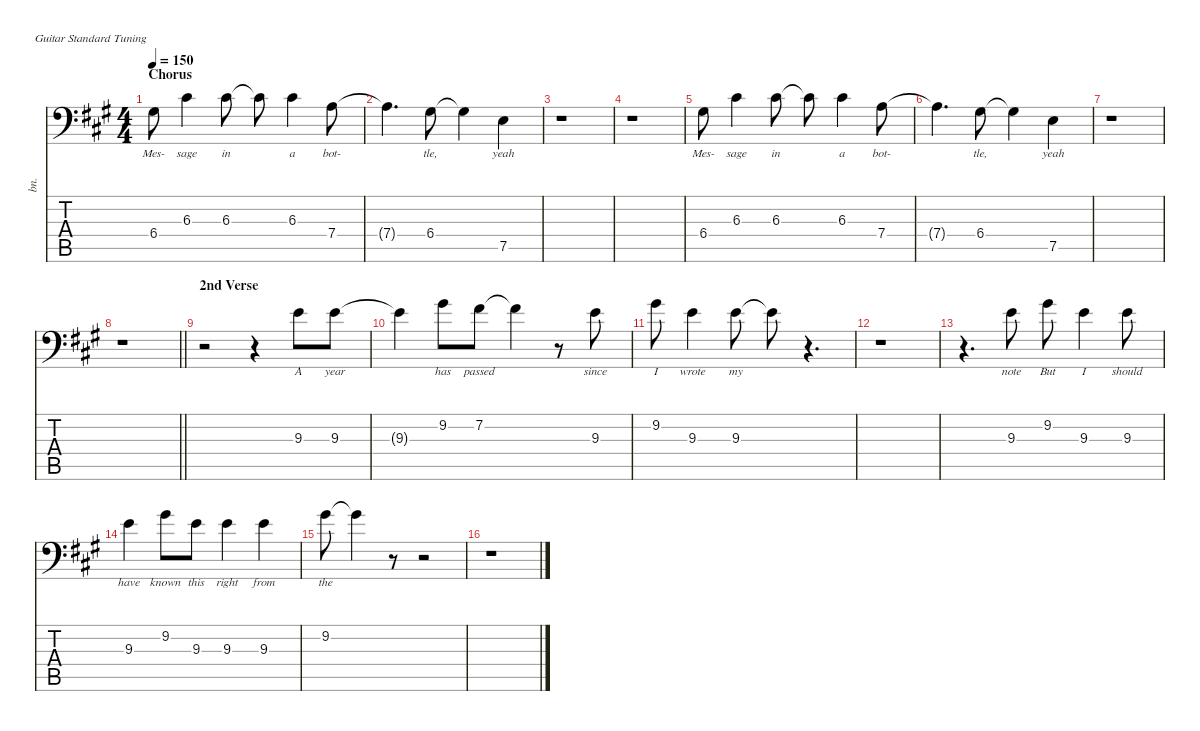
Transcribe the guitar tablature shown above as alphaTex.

\defaultSystemsLayout 4
\hideDynamics
\bracketExtendMode nobrackets
\otherSystemsTrackNameOrientation horizontal
\track ("Vocals" "bn.") {instrument bassoon}
\staff {score tabs}
\tuning (E4 B3 G3 D3 A2 E2)
\ts (4 4)
\section ("" "Chorus")
\tempo 150
\clef f4
\ks a
6.4{acc #}.8{lyrics (0 "Mes-") lyrics (1 "") lyrics (2 "") lyrics (3 "") lyrics (4 "") dy mf beam Down} 6.3{acc #}.4{lyrics (0 "sage") lyrics (1 "") lyrics (2 "") lyrics (3 "") lyrics (4 "") beam Down} 6.3{acc #}.8{lyrics (0 "in") lyrics (1 "") lyrics (2 "") lyrics (3 "") lyrics (4 "") beam Down} 6.3{t acc #}.8{dy f beam Down} 6.3{acc #}.4{lyrics (0 "a") lyrics (1 "") lyrics (2 "") lyrics (3 "") lyrics (4 "") dy mf beam Down} 7.4{acc forcenatural}.8{lyrics (0 "bot-") lyrics (1 "") lyrics (2 "") lyrics (3 "") lyrics (4 "") beam Down} |
7.4{t acc forcenatural}.4{d dy f beam Down} 6.4{acc #}.8{lyrics (0 "tle,") lyrics (1 "") lyrics (2 "") lyrics (3 "") lyrics (4 "") dy mf beam Down} 6.4{t acc #}.4{dy f beam Down} 7.5{acc forcenatural}.4{lyrics (0 "yeah") lyrics (1 "") lyrics (2 "") lyrics (3 "") lyrics (4 "") dy mf beam Down} |
r.1{beam Down} |
r.1{beam Down} |
6.4{acc #}.8{lyrics (0 "Mes-") lyrics (1 "") lyrics (2 "") lyrics (3 "") lyrics (4 "") beam Down} 6.3{acc #}.4{lyrics (0 "sage") lyrics (1 "") lyrics (2 "") lyrics (3 "") lyrics (4 "") beam Down} 6.3{acc #}.8{lyrics (0 "in") lyrics (1 "") lyrics (2 "") lyrics (3 "") lyrics (4 "") beam Down} 6.3{t acc #}.8{dy f beam Down} 6.3{acc #}.4{lyrics (0 "a") lyrics (1 "") lyrics (2 "") lyrics (3 "") lyrics (4 "") dy mf beam Down} 7.4{acc forcenatural}.8{lyrics (0 "bot-") lyrics (1 "") lyrics (2 "") lyrics (3 "") lyrics (4 "") beam Down} |
7.4{t acc forcenatural}.4{d dy f beam Down} 6.4{acc #}.8{lyrics (0 "tle,") lyrics (1 "") lyrics (2 "") lyrics (3 "") lyrics (4 "") dy mf beam Down} 6.4{t acc #}.4{dy f beam Down} 7.5{acc forcenatural}.4{lyrics (0 "yeah") lyrics (1 "") lyrics (2 "") lyrics (3 "") lyrics (4 "") dy mf beam Down} |
r.1{beam Down} |
\barLineRight lightlight
r.1{beam Down} |
\section ("" "2nd Verse")
r.2{beam Down} r.4{beam Down} 9.3{acc forcenatural}.8{lyrics (0 "A") lyrics (1 "") lyrics (2 "") lyrics (3 "") lyrics (4 "") beam Down} 9.3{acc forcenatural}.8{lyrics (0 "year") lyrics (1 "") lyrics (2 "") lyrics (3 "") lyrics (4 "") beam Down} |
9.3{t acc forcenatural}.4{beam Down} 9.2{acc #}.8{lyrics (0 "has") lyrics (1 "") lyrics (2 "") lyrics (3 "") lyrics (4 "") beam Down} 7.2{acc #}.8{lyrics (0 "passed") lyrics (1 "") lyrics (2 "") lyrics (3 "") lyrics (4 "") beam Down} 7.2{t acc #}.4{beam Down} r.8{beam Down} 9.3{acc forcenatural}.8{lyrics (0 "since") lyrics (1 "") lyrics (2 "") lyrics (3 "") lyrics (4 "") beam Down} |
9.2{acc #}.8{lyrics (0 "I") lyrics (1 "") lyrics (2 "") lyrics (3 "") lyrics (4 "") beam Down} 9.3{acc forcenatural}.4{lyrics (0 "wrote") lyrics (1 "") lyrics (2 "") lyrics (3 "") lyrics (4 "") beam Down} 9.3{acc forcenatural}.8{lyrics (0 "my") lyrics (1 "") lyrics (2 "") lyrics (3 "") lyrics (4 "") beam Down} 9.3{t acc forcenatural}.8{beam Down} r.4{d beam Down} |
r.1{beam Down} |
r.4{d beam Down} 9.3{acc forcenatural}.8{lyrics (0 "note") lyrics (1 "") lyrics (2 "") lyrics (3 "") lyrics (4 "") beam Down} 9.2{acc #}.8{lyrics (0 "But") lyrics (1 "") lyrics (2 "") lyrics (3 "") lyrics (4 "") beam Down} 9.3{acc forcenatural}.4{lyrics (0 "I") lyrics (1 "") lyrics (2 "") lyrics (3 "") lyrics (4 "") beam Down} 9.3{acc forcenatural}.8{lyrics (0 "should") lyrics (1 "") lyrics (2 "") lyrics (3 "") lyrics (4 "") beam Down} |
9.3{acc forcenatural}.4{lyrics (0 "have") lyrics (1 "") lyrics (2 "") lyrics (3 "") lyrics (4 "") beam Down} 9.2{acc #}.8{lyrics (0 "known") lyrics (1 "") lyrics (2 "") lyrics (3 "") lyrics (4 "") beam Down} 9.3{acc forcenatural}.8{lyrics (0 "this") lyrics (1 "") lyrics (2 "") lyrics (3 "") lyrics (4 "") beam Down} 9.3{acc forcenatural}.4{lyrics (0 "right") lyrics (1 "") lyrics (2 "") lyrics (3 "") lyrics (4 "") beam Down} 9.3{acc forcenatural}.4{lyrics (0 "from") lyrics (1 "") lyrics (2 "") lyrics (3 "") lyrics (4 "") beam Down} |
9.2{acc #}.8{lyrics (0 "the") lyrics (1 "") lyrics (2 "") lyrics (3 "") lyrics (4 "") beam Down} 9.2{t acc #}.4{dy f beam Down} r.8{beam Down} r.2{beam Down} |
r.1{beam Down}
